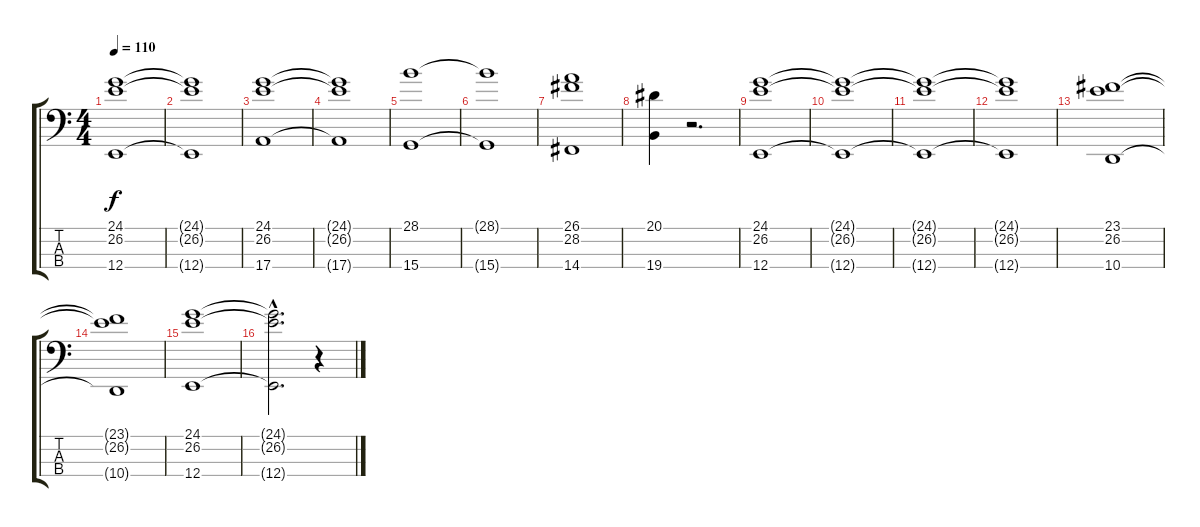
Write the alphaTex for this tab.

\track "" {instrument synthstrings1}
\staff {score tabs}
\tuning (G2 D2 A1 E1) {hide}
\ts (4 4)
\tempo 110
\clef f4
\ks c
(24.1 26.2 12.4).1{dy f} |
(24.1{t} 26.2{t} 12.4{t}).1 |
(24.1 26.2 17.4).1 |
(24.1{t} 26.2{t} 17.4{t}).1 |
(28.1 15.4).1 |
(28.1{t} 15.4{t}).1 |
(26.1 28.2 14.4).1 |
(20.1 19.4).4 r.2{d} |
(24.1 26.2 12.4).1 |
(24.1{t} 26.2{t} 12.4{t}).1 |
(24.1{t} 26.2{t} 12.4{t}).1 |
(24.1{t} 26.2{t} 12.4{t}).1 |
(23.1 26.2 10.4).1 |
(23.1{t} 26.2{t} 10.4{t}).1 |
(24.1 26.2 12.4).1 |
(24.1{hac t} 26.2{hac t} 12.4{hac t}).2{d} r.4
